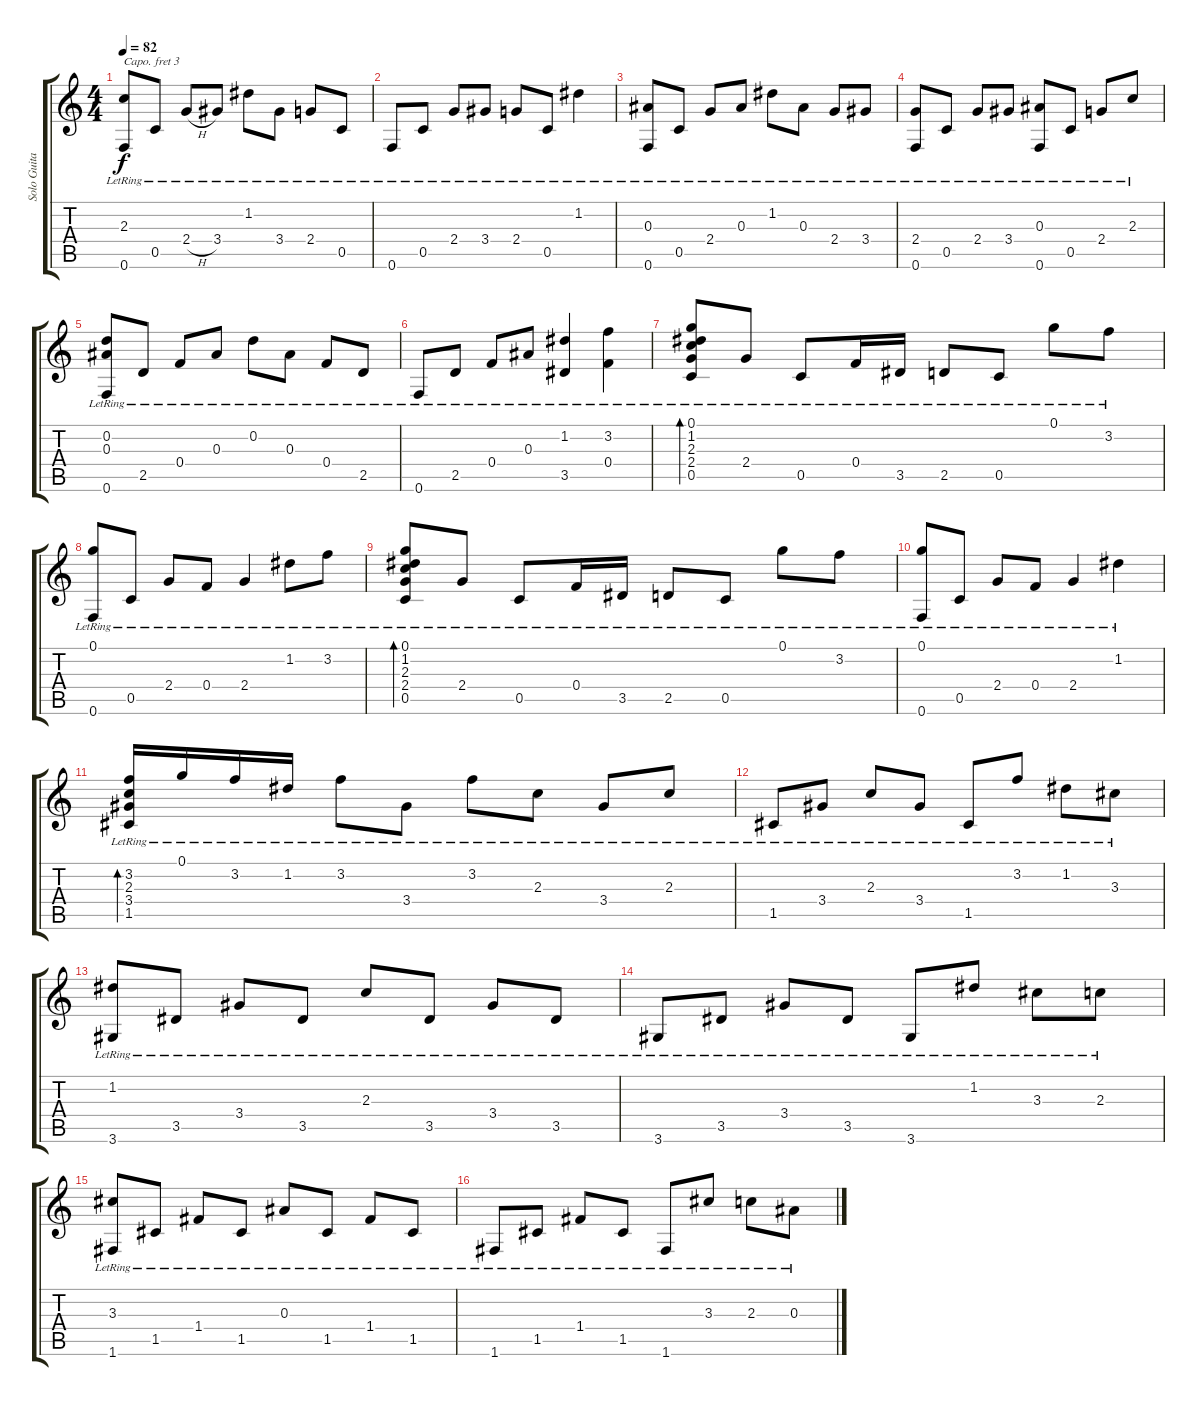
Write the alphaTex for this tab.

\track ("Solo Guitar" "Solo Guita") {instrument acousticguitarnylon}
\staff {score tabs}
\capo 3
\tuning (E4 B3 G3 D3 A2 D2) {hide}
\ts (4 4)
\tempo 82
\clef g2
\ks c
(2.3{lr} 0.6{lr}).8{dy f} 0.5{lr}.8 2.4{h lr}.8 3.4{lr}.8 1.2{lr}.8 3.4{lr}.8 2.4{lr}.8 0.5{lr}.8 |
0.6{lr}.8 0.5{lr}.8 2.4{lr}.8 3.4{lr}.8 2.4{lr}.8 0.5{lr}.8 1.2{lr}.4 |
(0.3{lr} 0.6{lr}).8 0.5{lr}.8 2.4{lr}.8 0.3{lr}.8 1.2{lr}.8 0.3{lr}.8 2.4{lr}.8 3.4{lr}.8 |
(2.4{lr} 0.6{lr}).8 0.5{lr}.8 2.4{lr}.8 3.4{lr}.8 (0.3{lr} 0.6{lr}).8 0.5{lr}.8 2.4{lr}.8 2.3{lr}.8 |
(0.2{lr} 0.3{lr} 0.6{lr}).8 2.5{lr}.8 0.4{lr}.8 0.3{lr}.8 0.2{lr}.8 0.3{lr}.8 0.4{lr}.8 2.5{lr}.8 |
0.6{lr}.8 2.5{lr}.8 0.4{lr}.8 0.3{lr}.8 (1.2{lr} 3.5{lr}).4 (3.2{lr} 0.4{lr}).4 |
(0.1{lr} 1.2{lr} 2.3{lr} 2.4{lr} 0.5{lr}).8{bd 120} 2.4{lr}.8 0.5{lr}.8 0.4{lr}.16 3.5{lr}.16 2.5{lr}.8 0.5{lr}.8 0.1{lr}.8 3.2{lr}.8 |
(0.1{lr} 0.6{lr}).8 0.5{lr}.8 2.4{lr}.8 0.4{lr}.8 2.4{lr}.4 1.2{lr}.8 3.2{lr}.8 |
(0.1{lr} 1.2{lr} 2.3{lr} 2.4{lr} 0.5{lr}).8{bd 120} 2.4{lr}.8 0.5{lr}.8 0.4{lr}.16 3.5{lr}.16 2.5{lr}.8 0.5{lr}.8 0.1{lr}.8 3.2{lr}.8 |
(0.1{lr} 0.6{lr}).8 0.5{lr}.8 2.4{lr}.8 0.4{lr}.8 2.4{lr}.4 1.2{lr}.4 |
(3.2{lr} 2.3{lr} 3.4{lr} 1.5{lr}).16{bd 120} 0.1{lr}.16 3.2{lr}.16 1.2{lr}.16 3.2{lr}.8 3.4{lr}.8 3.2{lr}.8 2.3{lr}.8 3.4{lr}.8 2.3{lr}.8 |
1.5{lr}.8 3.4{lr}.8 2.3{lr}.8 3.4{lr}.8 1.5{lr}.8 3.2{lr}.8 1.2{lr}.8 3.3{lr}.8 |
(1.2{lr} 3.6{lr}).8 3.5{lr}.8 3.4{lr}.8 3.5{lr}.8 2.3{lr}.8 3.5{lr}.8 3.4{lr}.8 3.5{lr}.8 |
3.6{lr}.8 3.5{lr}.8 3.4{lr}.8 3.5{lr}.8 3.6{lr}.8 1.2{lr}.8 3.3{lr}.8 2.3{lr}.8 |
(3.3{lr} 1.6{lr}).8 1.5{lr}.8 1.4{lr}.8 1.5{lr}.8 0.3{lr}.8 1.5{lr}.8 1.4{lr}.8 1.5{lr}.8 |
1.6{lr}.8 1.5{lr}.8 1.4{lr}.8 1.5{lr}.8 1.6{lr}.8 3.3{lr}.8 2.3{lr}.8 0.3{lr}.8
